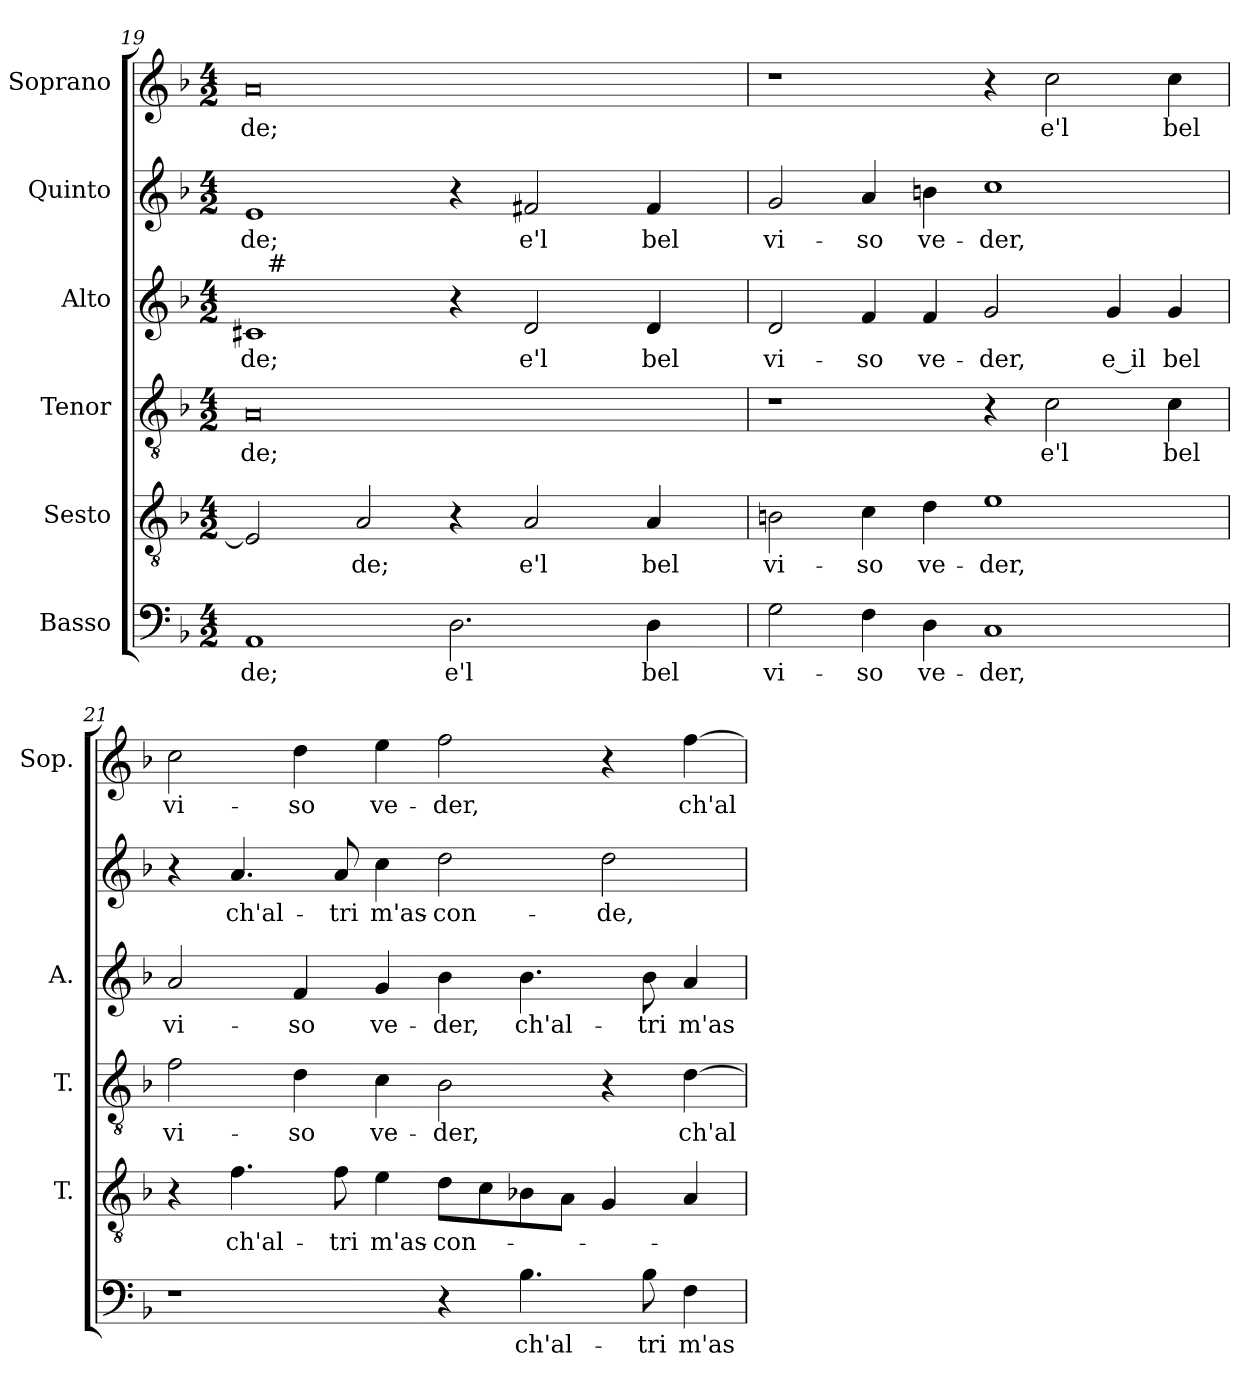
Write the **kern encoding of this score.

**kern	**text	**kern	**text	**kern	**text	**kern	**text	**kern	**text	**kern	**text
*part6	*part6	*part5	*part5	*part4	*part4	*part3	*part3	*part2	*part2	*part1	*part1
*staff6	*staff6	*staff5	*staff5	*staff4	*staff4	*staff3	*staff3	*staff2	*staff2	*staff1	*staff1
*I"Basso	*	*I"Sesto	*	*I"Tenor	*	*I"Alto	*	*I"Quinto	*	*I"Soprano	*
*	*	*I'T.	*	*I'T.	*	*I'A.	*	*	*	*I'Sop.	*
*clefF4	*	*clefGv2	*	*clefGv2	*	*clefG2	*	*clefG2	*	*clefG2	*
*	*	*ITrd7c12	*	*ITrd7c12	*	*	*	*	*	*	*
*k[b-]	*	*k[b-]	*	*k[b-]	*	*k[b-]	*	*k[b-]	*	*k[b-]	*
*F:	*	*F:	*	*F:	*	*F:	*	*F:	*	*F:	*
*M4/2	*	*M4/2	*	*M4/2	*	*M4/2	*	*M4/2	*	*M4/2	*
=19	=19	=19	=19	=19	=19	=19	=19	=19	=19	=19	=19
!	!LO:LY:b:color=#000000	!	!	!	!	!	!	!	!	!	!
!	!	!	!	!	!LO:LY:b:color=#000000	!	!	!	!	!	!
!	!	!	!	!	!	!	!LO:LY:b:color=#000000	!	!	!	!
!	!	!	!	!	!	!	!	!	!LO:LY:b:color=#000000	!	!
!	!	!	!	!	!	!	!	!	!	!	!LO:LY:b:color=#000000
*	*	*	*	*	*	*^	*	*	*	*	*
1AAi	-de;	2EEi/]	.	0AAi	-de;	1c#i	32ryy	-de;	1ei	-de;	0ai	-de;
.	.	.	.	.	.	.	256ryy	.	.	.	.	.
!	!	!	!	!	!	!	!LO:TX:a:t=#	!	!	!	!	!
.	.	.	.	.	.	.	1ryy	.	.	.	.	.
!	!	!	!LO:LY:b:color=#000000	!	!	!	!	!	!	!	!	!
.	.	2AAi/	-de;	.	.	.	.	.	.	.	.	.
!	!LO:LY:b:color=#000000	!	!	!	!	!	!	!	!	!	!	!
2.Di\	e'l	4r	.	.	.	4r	.	.	4r	.	.	.
.	.	.	.	.	.	.	2ryy	.	.	.	.	.
!	!	!	!LO:LY:b:color=#000000	!	!	!	!	!	!	!	!	!
!	!	!	!	!	!	!	!	!LO:LY:b:color=#000000	!	!	!	!
!	!	!	!	!	!	!	!	!	!	!LO:LY:b:color=#000000	!	!
.	.	2AAi/	e'l	.	.	2di/	.	e'l	2f#Xi/	e'l	.	.
.	.	.	.	.	.	.	4ryy	.	.	.	.	.
!	!LO:LY:b:color=#000000	!	!	!	!	!	!	!	!	!	!	!
!	!	!	!LO:LY:b:color=#000000	!	!	!	!	!	!	!	!	!
!	!	!	!	!	!	!	!	!LO:LY:b:color=#000000	!	!	!	!
!	!	!	!	!	!	!	!	!	!	!LO:LY:b:color=#000000	!	!
4Di\	bel	4AAi/	bel	.	.	4di/	.	bel	4f#i/	bel	.	.
.	.	.	.	.	.	.	8ryy	.	.	.	.	.
.	.	.	.	.	.	.	16ryy	.	.	.	.	.
.	.	.	.	.	.	.	64..ryy	.	.	.	.	.
*	*	*	*	*	*	*v	*v	*	*	*	*	*
=20	=20	=20	=20	=20	=20	=20	=20	=20	=20	=20	=20
*	*	*	*	*	*	*^	*	*	*	*	*
!	!LO:LY:b:color=#000000	!	!	!	!	!	!	!	!	!	!	!
*	*	*	*	*	*	*v	*v	*	*	*	*	*
*	*	*	*	*	*	*^	*	*	*	*	*
!	!	!	!LO:LY:b:color=#000000	!	!	!	!	!	!	!	!	!
*	*	*	*	*	*	*v	*v	*	*	*	*	*
*	*	*	*	*	*	*^	*	*	*	*	*
!	!	!	!	!	!	!	!	!LO:LY:b:color=#000000	!	!	!	!
*	*	*	*	*	*	*v	*v	*	*	*	*	*
*	*	*	*	*	*	*^	*	*	*	*	*
!	!	!	!	!	!	!	!	!	!	!LO:LY:b:color=#000000	!	!
*	*	*	*	*	*	*v	*v	*	*	*	*	*
2Gi\	vi-	2BBni\	vi-	1r	.	2di/	vi-	2gi/	vi-	1r	.
!	!LO:LY:b:color=#000000	!	!	!	!	!	!	!	!	!	!
!	!	!	!LO:LY:b:color=#000000	!	!	!	!	!	!	!	!
!	!	!	!	!	!	!	!LO:LY:b:color=#000000	!	!	!	!
!	!	!	!	!	!	!	!	!	!LO:LY:b:color=#000000	!	!
4Fi\	-so	4Ci\	-so	.	.	4fi/	-so	4ai/	-so	.	.
!	!LO:LY:b:color=#000000	!	!	!	!	!	!	!	!	!	!
!	!	!	!LO:LY:b:color=#000000	!	!	!	!	!	!	!	!
!	!	!	!	!	!	!	!LO:LY:b:color=#000000	!	!	!	!
!	!	!	!	!	!	!	!	!	!LO:LY:b:color=#000000	!	!
4Di\	ve-	4Di\	ve-	.	.	4fi/	ve-	4bni\	ve-	.	.
!	!LO:LY:b:color=#000000	!	!	!	!	!	!	!	!	!	!
!	!	!	!LO:LY:b:color=#000000	!	!	!	!	!	!	!	!
!	!	!	!	!	!	!	!LO:LY:b:color=#000000	!	!	!	!
!	!	!	!	!	!	!	!	!	!LO:LY:b:color=#000000	!	!
1Ci	-der,	1Ei	-der,	4r	.	2gi/	-der,	1cci	-der,	4r	.
!	!	!	!	!	!LO:LY:b:color=#000000	!	!	!	!	!	!
!	!	!	!	!	!	!	!	!	!	!	!LO:LY:b:color=#000000
.	.	.	.	2Ci\	e'l	.	.	.	.	2cci\	e'l
!	!	!	!	!	!	!	!LO:LY:b:color=#000000	!	!	!	!
.	.	.	.	.	.	4gi/	e_il	.	.	.	.
!	!	!	!	!	!LO:LY:b:color=#000000	!	!	!	!	!	!
!	!	!	!	!	!	!	!LO:LY:b:color=#000000	!	!	!	!
!	!	!	!	!	!	!	!	!	!	!	!LO:LY:b:color=#000000
.	.	.	.	4Ci\	bel	4gi/	bel	.	.	4cci\	bel
!!LO:LB:g=z
=21	=21	=21	=21	=21	=21	=21	=21	=21	=21	=21	=21
!	!	!	!	!	!LO:LY:b:color=#000000	!	!	!	!	!	!
!	!	!	!	!	!	!	!LO:LY:b:color=#000000	!	!	!	!
!	!	!	!	!	!	!	!	!	!	!	!LO:LY:b:color=#000000
1r	.	4r	.	2Fi\	vi-	2ai/	vi-	4r	.	2cci\	vi-
!	!	!	!LO:LY:b:color=#000000	!	!	!	!	!	!	!	!
!	!	!	!	!	!	!	!	!	!LO:LY:b:color=#000000	!	!
.	.	4.Fi\	ch'al-	.	.	.	.	4.ai/	ch'al-	.	.
!	!	!	!	!	!LO:LY:b:color=#000000	!	!	!	!	!	!
!	!	!	!	!	!	!	!LO:LY:b:color=#000000	!	!	!	!
!	!	!	!	!	!	!	!	!	!	!	!LO:LY:b:color=#000000
.	.	.	.	4Di\	-so	4fi/	-so	.	.	4ddi\	-so
!	!	!	!LO:LY:b:color=#000000	!	!	!	!	!	!	!	!
!	!	!	!	!	!	!	!	!	!LO:LY:b:color=#000000	!	!
.	.	8Fi\	-tri	.	.	.	.	8ai/	-tri	.	.
!	!	!	!LO:LY:b:color=#000000	!	!	!	!	!	!	!	!
!	!	!	!	!	!LO:LY:b:color=#000000	!	!	!	!	!	!
!	!	!	!	!	!	!	!LO:LY:b:color=#000000	!	!	!	!
!	!	!	!	!	!	!	!	!	!LO:LY:b:color=#000000	!	!
!	!	!	!	!	!	!	!	!	!	!	!LO:LY:b:color=#000000
.	.	4Ei\	m'as-	4Ci\	ve-	4gi/	ve-	4cci\	m'as-	4eei\	ve-
!	!	!	!LO:LY:b:color=#000000	!	!	!	!	!	!	!	!
!	!	!	!	!	!LO:LY:b:color=#000000	!	!	!	!	!	!
!	!	!	!	!	!	!	!LO:LY:b:color=#000000	!	!	!	!
!	!	!	!	!	!	!	!	!	!LO:LY:b:color=#000000	!	!
!	!	!	!	!	!	!	!	!	!	!	!LO:LY:b:color=#000000
4r	.	8Di\L	-con-	2BB-i\	-der,	4b-i\	-der,	2ddi\	-con-	2ffi\	-der,
.	.	8Ci\	.	.	.	.	.	.	.	.	.
!	!LO:LY:b:color=#000000	!	!	!	!	!	!	!	!	!	!
!	!	!	!	!	!	!	!LO:LY:b:color=#000000	!	!	!	!
4.B-i\	ch'al-	8BB-Xi\	.	.	.	4.b-i\	ch'al-	.	.	.	.
.	.	8AAi\J	.	.	.	.	.	.	.	.	.
!	!	!	!	!	!	!	!	!	!LO:LY:b:color=#000000	!	!
.	.	4GGi/	.	4r	.	.	.	2ddi\	-de,	4r	.
!	!LO:LY:b:color=#000000	!	!	!	!	!	!	!	!	!	!
!	!	!	!	!	!	!	!LO:LY:b:color=#000000	!	!	!	!
8B-i\	-tri	.	.	.	.	8b-i\	-tri	.	.	.	.
!	!LO:LY:b:color=#000000	!	!	!	!	!	!	!	!	!	!
!	!	!	!	!	!LO:LY:b:color=#000000	!	!	!	!	!	!
!	!	!	!	!	!	!	!LO:LY:b:color=#000000	!	!	!	!
!	!	!	!	!	!	!	!	!	!	!	!LO:LY:b:color=#000000
4Fi\	m'as-	4AAi/	.	[4Di\	ch'al-	4ai/	m'as-	.	.	[4ffi\	ch'al-
=	=	=	=	=	=	=	=	=	=	=	=
*-	*-	*-	*-	*-	*-	*-	*-	*-	*-	*-	*-
